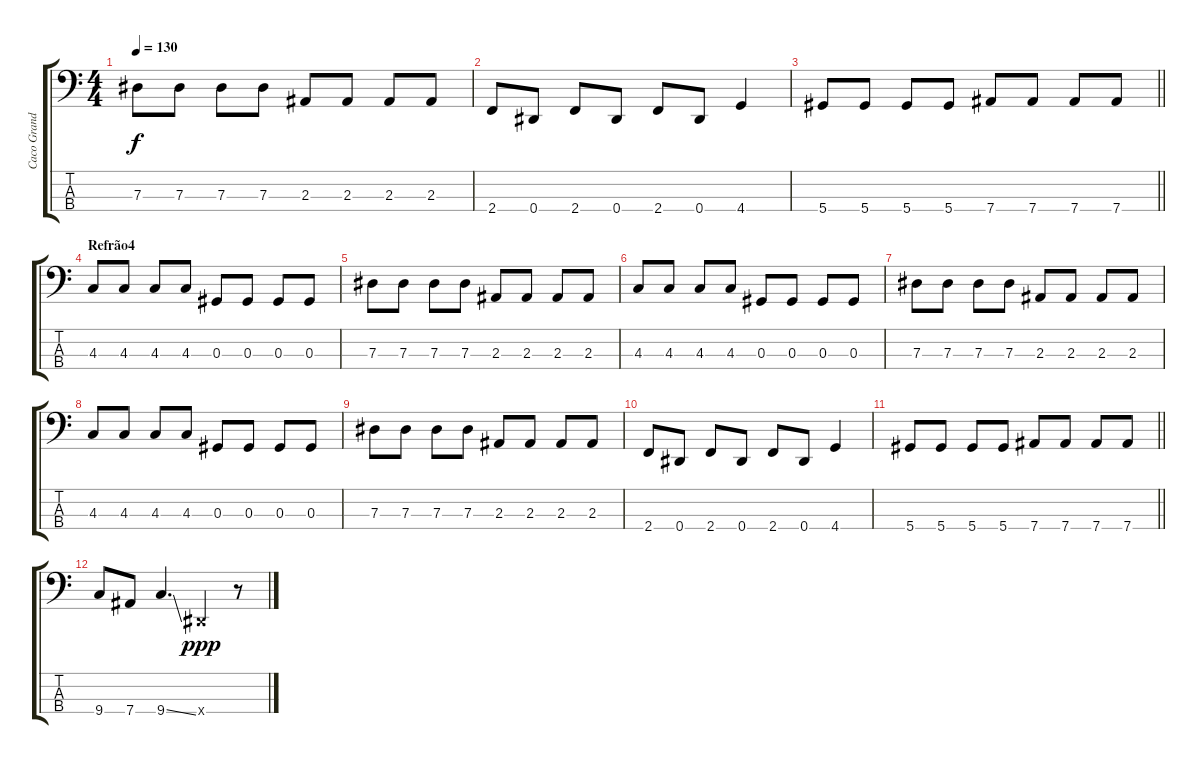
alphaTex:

\track ("Caco Grandino(Baixo)" "Caco Grand") {instrument electricbasspick}
\staff {score tabs}
\tuning (Gb2 Db2 Ab1 Eb1) {hide}
\ts (4 4)
\tempo 130
\clef f4
\ks c
7.3.8{dy f} 7.3.8 7.3.8 7.3.8 2.3.8 2.3.8 2.3.8 2.3.8 |
2.4.8 0.4.8 2.4.8 0.4.8 2.4.8 0.4.8 4.4.4 |
\barLineRight lightlight
5.4.8 5.4.8 5.4.8 5.4.8 7.4.8 7.4.8 7.4.8 7.4.8 |
\section ("" "Refrão4")
4.3.8 4.3.8 4.3.8 4.3.8 0.3.8 0.3.8 0.3.8 0.3.8 |
7.3.8 7.3.8 7.3.8 7.3.8 2.3.8 2.3.8 2.3.8 2.3.8 |
4.3.8 4.3.8 4.3.8 4.3.8 0.3.8 0.3.8 0.3.8 0.3.8 |
7.3.8 7.3.8 7.3.8 7.3.8 2.3.8 2.3.8 2.3.8 2.3.8 |
4.3.8 4.3.8 4.3.8 4.3.8 0.3.8 0.3.8 0.3.8 0.3.8 |
7.3.8 7.3.8 7.3.8 7.3.8 2.3.8 2.3.8 2.3.8 2.3.8 |
2.4.8 0.4.8 2.4.8 0.4.8 2.4.8 0.4.8 4.4.4 |
\barLineRight lightlight
5.4.8 5.4.8 5.4.8 5.4.8 7.4.8 7.4.8 7.4.8 7.4.8 |
9.4.8 7.4.8 9.4{ss}.4{d} 0.4{x}.4{dy ppp} r.8
